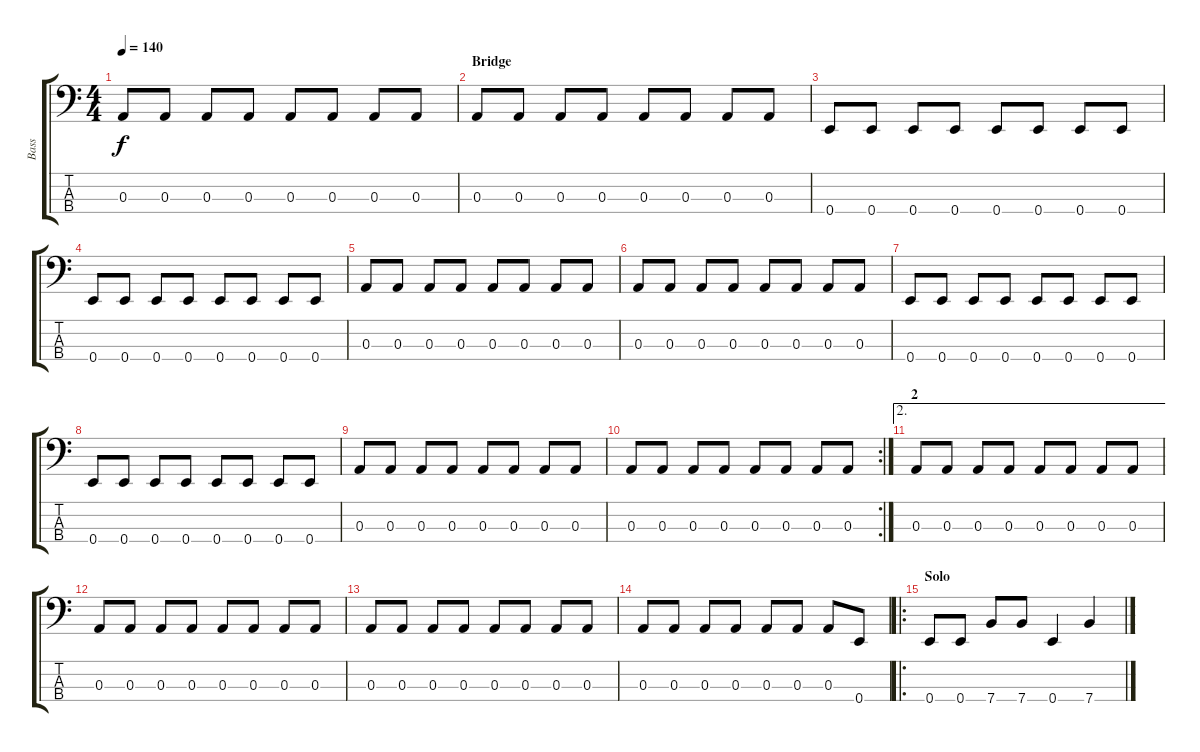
\track ("Bass" "Bass") {instrument acousticguitarsteel}
\staff {score tabs}
\tuning (G2 D2 A1 E1) {hide}
\ts (4 4)
\tempo 140
\clef f4
\ks c
0.3.8{dy f} 0.3.8 0.3.8 0.3.8 0.3.8 0.3.8 0.3.8 0.3.8 |
\section ("" "Bridge")
0.3.8 0.3.8 0.3.8 0.3.8 0.3.8 0.3.8 0.3.8 0.3.8 |
0.4.8 0.4.8 0.4.8 0.4.8 0.4.8 0.4.8 0.4.8 0.4.8 |
0.4.8 0.4.8 0.4.8 0.4.8 0.4.8 0.4.8 0.4.8 0.4.8 |
0.3.8 0.3.8 0.3.8 0.3.8 0.3.8 0.3.8 0.3.8 0.3.8 |
0.3.8 0.3.8 0.3.8 0.3.8 0.3.8 0.3.8 0.3.8 0.3.8 |
0.4.8 0.4.8 0.4.8 0.4.8 0.4.8 0.4.8 0.4.8 0.4.8 |
0.4.8 0.4.8 0.4.8 0.4.8 0.4.8 0.4.8 0.4.8 0.4.8 |
0.3.8 0.3.8 0.3.8 0.3.8 0.3.8 0.3.8 0.3.8 0.3.8 |
\rc 2
0.3.8 0.3.8 0.3.8 0.3.8 0.3.8 0.3.8 0.3.8 0.3.8 |
\ae 2
\section ("" "2")
0.3.8 0.3.8 0.3.8 0.3.8 0.3.8 0.3.8 0.3.8 0.3.8 |
0.3.8 0.3.8 0.3.8 0.3.8 0.3.8 0.3.8 0.3.8 0.3.8 |
0.3.8 0.3.8 0.3.8 0.3.8 0.3.8 0.3.8 0.3.8 0.3.8 |
0.3.8 0.3.8 0.3.8 0.3.8 0.3.8 0.3.8 0.3.8 0.4.8 |
\ro
\section ("" "Solo")
0.4.8 0.4.8 7.4.8 7.4.8 0.4.4 7.4.4
